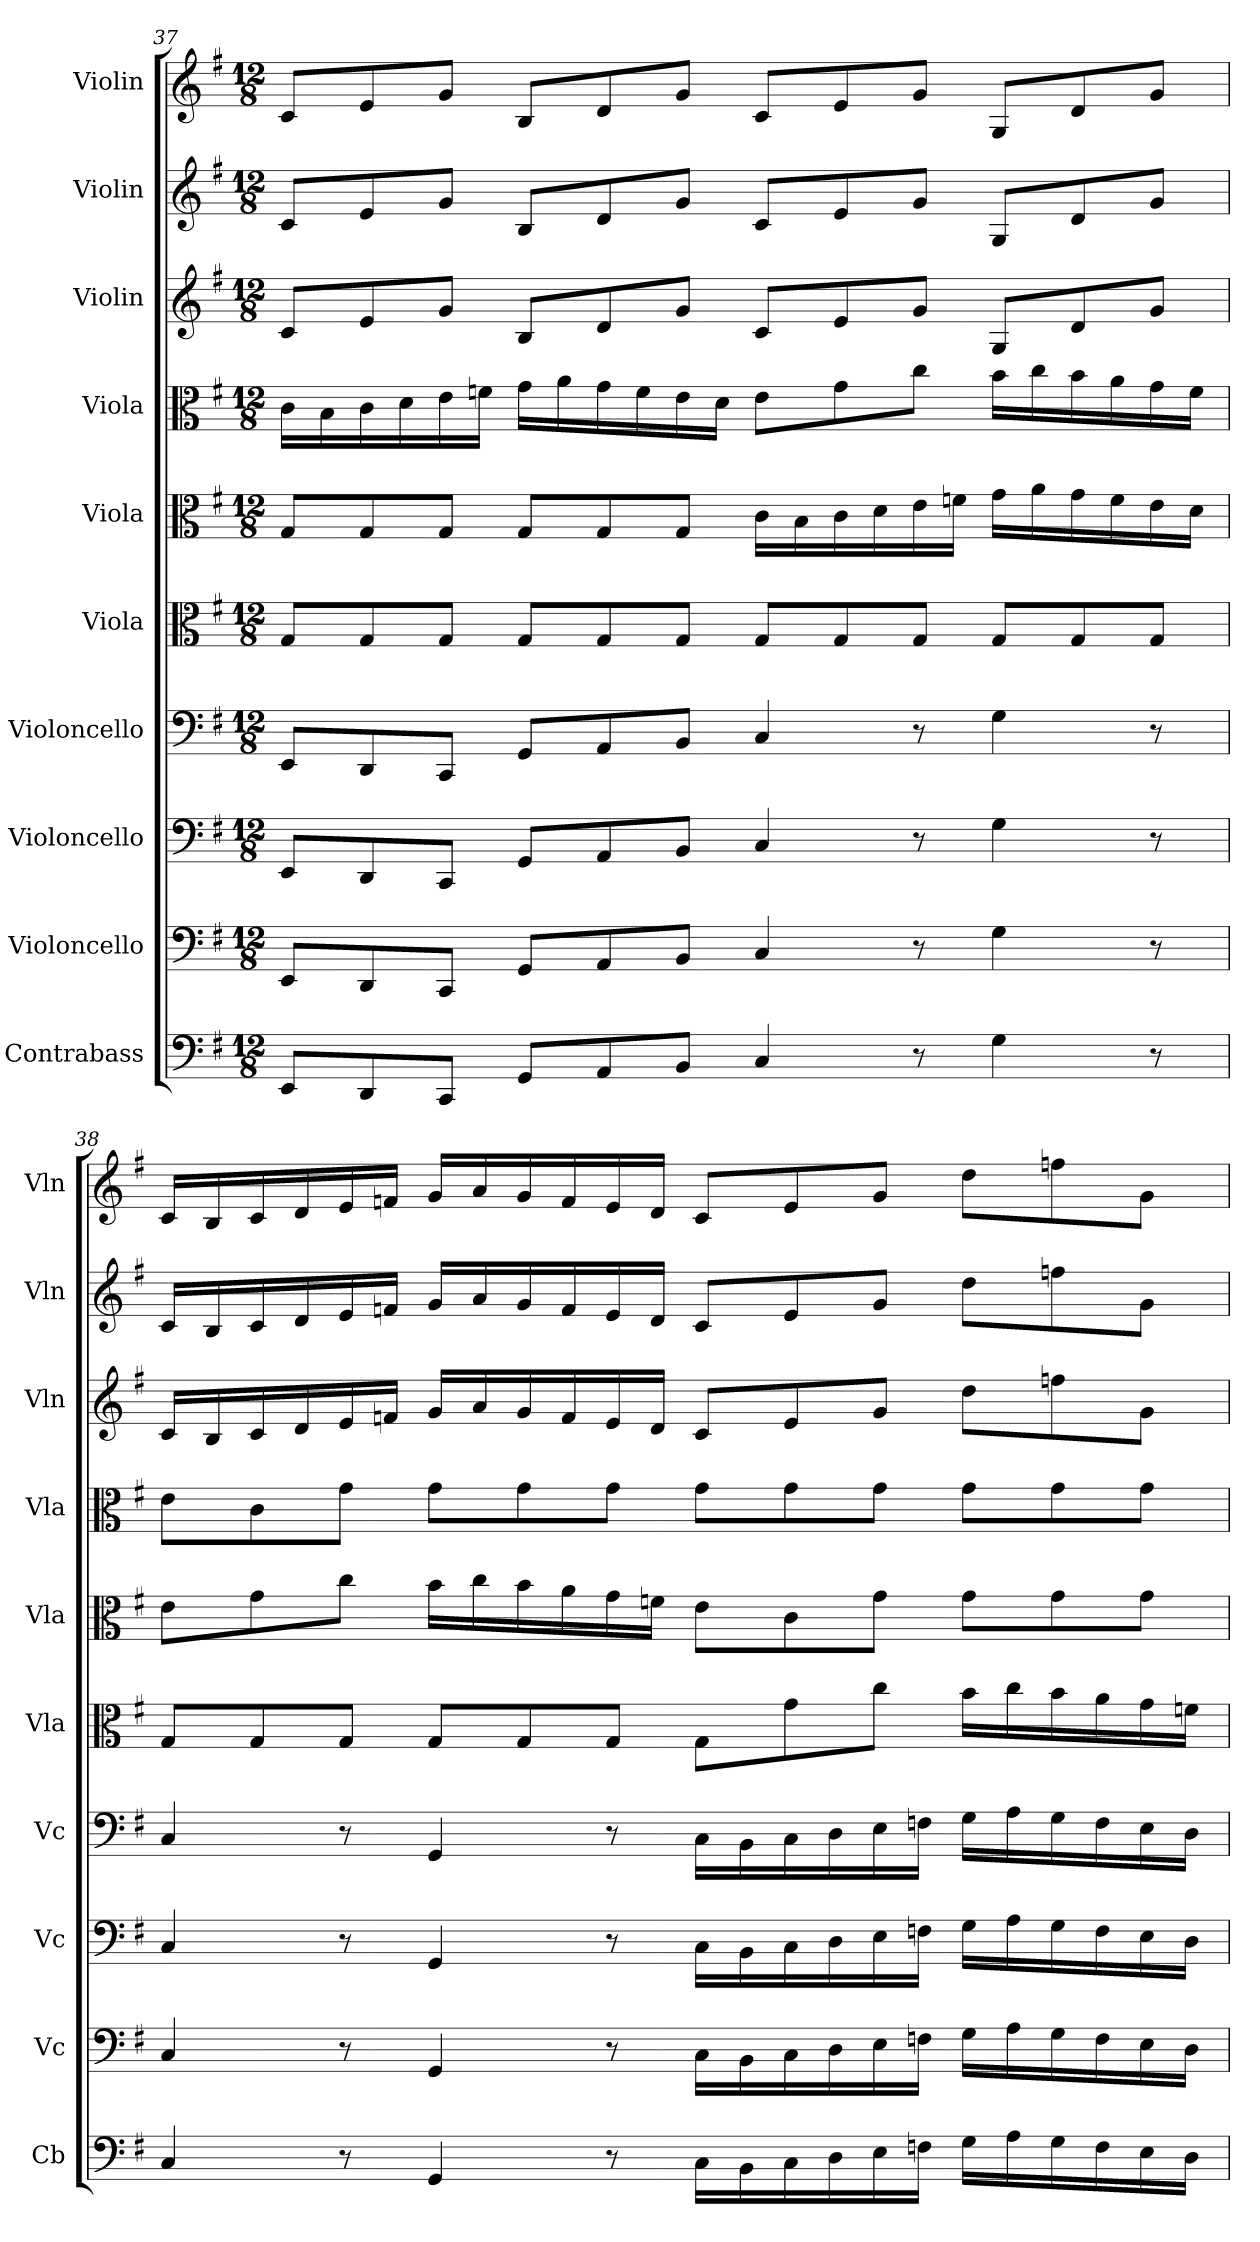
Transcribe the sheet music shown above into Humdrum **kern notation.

**kern	**kern	**kern	**kern	**kern	**kern	**kern	**kern	**kern	**kern
*part10	*part9	*part8	*part7	*part6	*part5	*part4	*part3	*part2	*part1
*staff10	*staff9	*staff8	*staff7	*staff6	*staff5	*staff4	*staff3	*staff2	*staff1
*I"Contrabass	*I"Violoncello	*I"Violoncello	*I"Violoncello	*I"Viola	*I"Viola	*I"Viola	*I"Violin	*I"Violin	*I"Violin
*I'Cb	*I'Vc	*I'Vc	*I'Vc	*I'Vla	*I'Vla	*I'Vla	*I'Vln	*I'Vln	*I'Vln
*clefF4	*clefF4	*clefF4	*clefF4	*clefC3	*clefC3	*clefC3	*clefG2	*clefG2	*clefG2
*k[f#]	*k[f#]	*k[f#]	*k[f#]	*k[f#]	*k[f#]	*k[f#]	*k[f#]	*k[f#]	*k[f#]
*G:	*G:	*G:	*G:	*G:	*G:	*G:	*G:	*G:	*G:
*M12/8	*M12/8	*M12/8	*M12/8	*M12/8	*M12/8	*M12/8	*M12/8	*M12/8	*M12/8
=37	=37	=37	=37	=37	=37	=37	=37	=37	=37
8EE/L	8EE/L	8EE/L	8EE/L	8G/L	8G/L	16c\LL	8c/L	8c/L	8c/L
.	.	.	.	.	.	16B\	.	.	.
8DD/	8DD/	8DD/	8DD/	8G/	8G/	16c\	8e/	8e/	8e/
.	.	.	.	.	.	16d\	.	.	.
8CC/J	8CC/J	8CC/J	8CC/J	8G/J	8G/J	16e\	8g/J	8g/J	8g/J
.	.	.	.	.	.	16fn\JJ	.	.	.
8GG/L	8GG/L	8GG/L	8GG/L	8G/L	8G/L	16g\LL	8B/L	8B/L	8B/L
.	.	.	.	.	.	16a\	.	.	.
8AA/	8AA/	8AA/	8AA/	8G/	8G/	16g\	8d/	8d/	8d/
.	.	.	.	.	.	16f\	.	.	.
8BB/J	8BB/J	8BB/J	8BB/J	8G/J	8G/J	16e\	8g/J	8g/J	8g/J
.	.	.	.	.	.	16d\JJ	.	.	.
4C/	4C/	4C/	4C/	8G/L	16c\LL	8e\L	8c/L	8c/L	8c/L
.	.	.	.	.	16B\	.	.	.	.
.	.	.	.	8G/	16c\	8g\	8e/	8e/	8e/
.	.	.	.	.	16d\	.	.	.	.
8r	8r	8r	8r	8G/J	16e\	8cc\J	8g/J	8g/J	8g/J
.	.	.	.	.	16fn\JJ	.	.	.	.
4G\	4G\	4G\	4G\	8G/L	16g\LL	16b\LL	8G/L	8G/L	8G/L
.	.	.	.	.	16a\	16cc\	.	.	.
.	.	.	.	8G/	16g\	16b\	8d/	8d/	8d/
.	.	.	.	.	16f\	16a\	.	.	.
8r	8r	8r	8r	8G/J	16e\	16g\	8g/J	8g/J	8g/J
.	.	.	.	.	16d\JJ	16f\JJ	.	.	.
=38	=38	=38	=38	=38	=38	=38	=38	=38	=38
4C/	4C/	4C/	4C/	8G/L	8e\L	8e\L	16c/LL	16c/LL	16c/LL
.	.	.	.	.	.	.	16B/	16B/	16B/
.	.	.	.	8G/	8g\	8c\	16c/	16c/	16c/
.	.	.	.	.	.	.	16d/	16d/	16d/
8r	8r	8r	8r	8G/J	8cc\J	8g\J	16e/	16e/	16e/
.	.	.	.	.	.	.	16fn/JJ	16fn/JJ	16fn/JJ
4GG/	4GG/	4GG/	4GG/	8G/L	16b\LL	8g\L	16g/LL	16g/LL	16g/LL
.	.	.	.	.	16cc\	.	16a/	16a/	16a/
.	.	.	.	8G/	16b\	8g\	16g/	16g/	16g/
.	.	.	.	.	16a\	.	16f/	16f/	16f/
8r	8r	8r	8r	8G/J	16g\	8g\J	16e/	16e/	16e/
.	.	.	.	.	16fn\JJ	.	16d/JJ	16d/JJ	16d/JJ
16C\LL	16C\LL	16C\LL	16C\LL	8G\L	8e\L	8g\L	8c/L	8c/L	8c/L
16BB\	16BB\	16BB\	16BB\	.	.	.	.	.	.
16C\	16C\	16C\	16C\	8g\	8c\	8g\	8e/	8e/	8e/
16D\	16D\	16D\	16D\	.	.	.	.	.	.
16E\	16E\	16E\	16E\	8cc\J	8g\J	8g\J	8g/J	8g/J	8g/J
16Fn\JJ	16Fn\JJ	16Fn\JJ	16Fn\JJ	.	.	.	.	.	.
16G\LL	16G\LL	16G\LL	16G\LL	16b\LL	8g\L	8g\L	8dd\L	8dd\L	8dd\L
16A\	16A\	16A\	16A\	16cc\	.	.	.	.	.
16G\	16G\	16G\	16G\	16b\	8g\	8g\	8ffn\	8ffn\	8ffn\
16F\	16F\	16F\	16F\	16a\	.	.	.	.	.
16E\	16E\	16E\	16E\	16g\	8g\J	8g\J	8g\J	8g\J	8g\J
16D\JJ	16D\JJ	16D\JJ	16D\JJ	16fn\JJ	.	.	.	.	.
=	=	=	=	=	=	=	=	=	=
*-	*-	*-	*-	*-	*-	*-	*-	*-	*-
